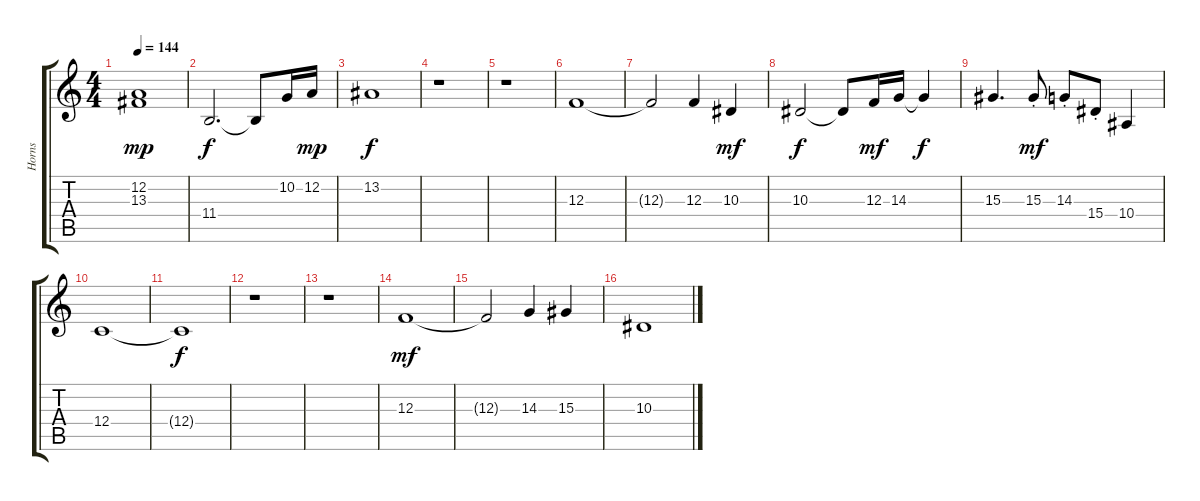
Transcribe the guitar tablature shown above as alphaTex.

\track ("Horns" "Horns") {instrument frenchhorn}
\staff {score tabs}
\tuning (D4 A3 F3 C3 G2 D2) {hide}
\ts (4 4)
\tempo 144
\clef g2
\ks c
(12.2 13.3).1{dy mp} |
11.4.2{d dy f} 11.4{t}.8 10.2.16 12.2.16{dy mp} |
13.2.1{dy f} |
r.1 |
r.1 |
12.3.1 |
12.3{t}.2 12.3.4 10.3.4{dy mf} |
10.3.2{dy f} 10.3{t}.8 12.3.16{dy mf} 14.3.16 14.3{t}.4{dy f} |
15.3.4{d} 15.3{st}.8{dy mf} 14.3{st}.8 15.4{st}.8 10.4.4 |
12.4.1 |
12.4{t}.1{dy f} |
r.1 |
r.1 |
12.3.1{dy mf} |
12.3{t}.2 14.3.4 15.3.4 |
10.3.1
